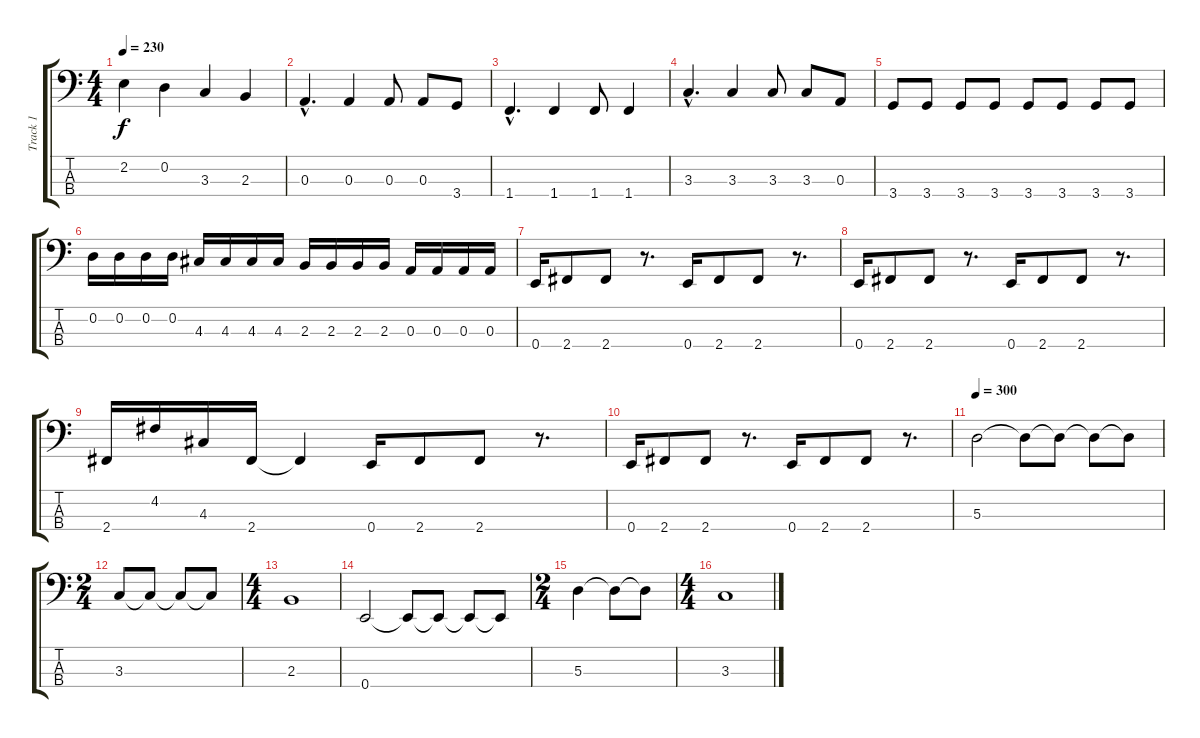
\track ("Track 1" "Track 1") {instrument slapbass1}
\staff {score tabs}
\tuning (G2 D2 A1 E1) {hide}
\ts (4 4)
\tempo 230
\clef f4
\ks c
2.2.4{dy f} 0.2.4 3.3.4 2.3.4 |
0.3{hac}.4{d} 0.3.4 0.3.8 0.3.8 3.4.8 |
1.4{hac}.4{d} 1.4.4 1.4.8 1.4.4 |
3.3{hac}.4{d} 3.3.4 3.3.8 3.3.8 0.3.8 |
3.4.8 3.4.8 3.4.8 3.4.8 3.4.8 3.4.8 3.4.8 3.4.8 |
0.2.16{instrument electricbassfinger} 0.2.16 0.2.16 0.2.16 4.3.16 4.3.16 4.3.16 4.3.16 2.3.16 2.3.16 2.3.16 2.3.16 0.3.16 0.3.16 0.3.16 0.3.16 |
0.4.16 2.4.8 2.4.8 r.8{d} 0.4.16 2.4.8 2.4.8 r.8{d} |
0.4.16 2.4.8 2.4.8 r.8{d} 0.4.16 2.4.8 2.4.8 r.8{d} |
2.4.16 4.2.16 4.3.16 2.4.16 2.4{t}.4 0.4.16 2.4.8 2.4.8 r.8{d} |
0.4.16 2.4.8 2.4.8 r.8{d} 0.4.16 2.4.8 2.4.8 r.8{d} |
\tempo 300
5.3.2{instrument electricbasspick} 5.3{t}.8 5.3{t}.8 5.3{t}.8 5.3{t}.8 |
\ts (2 4)
3.3.8 3.3{t}.8 3.3{t}.8 3.3{t}.8 |
\ts (4 4)
2.3.1 |
0.4.2 0.4{t}.8 0.4{t}.8 0.4{t}.8 0.4{t}.8 |
\ts (2 4)
5.3.4 5.3{t}.8 5.3{t}.8 |
\ts (4 4)
3.3.1
